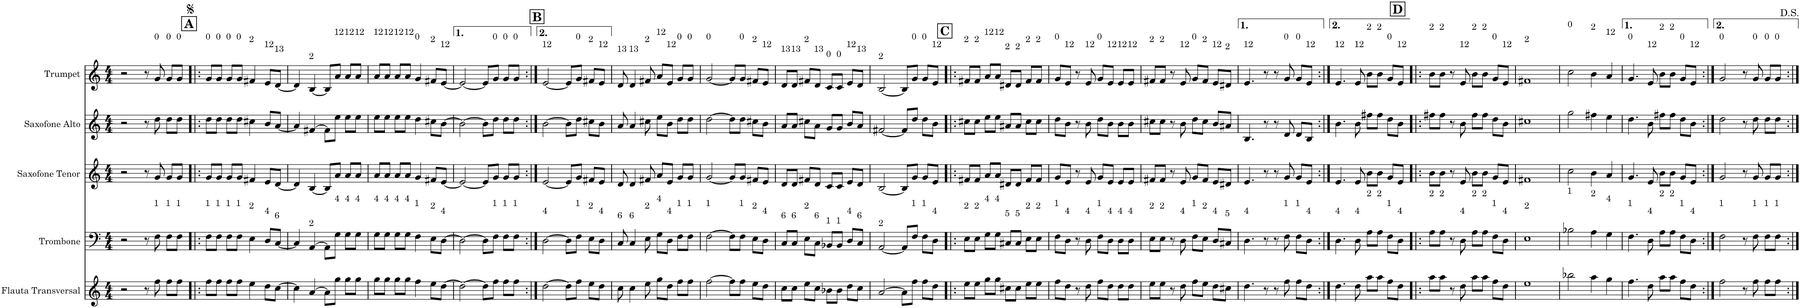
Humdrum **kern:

**kern	**kern	**kern	**kern	**kern
*part5	*part4	*part3	*part2	*part1
*staff5	*staff4	*staff3	*staff2	*staff1
*I"Flauta Transversal	*I"Trombone	*I"Saxofone Tenor	*I"Saxofone Alto	*I"Trumpet
*I'Fl.	*I'Tbn.	*I'Sax. Tn.	*	*I'Tpt.
*clefG2	*clefF4	*clefG2	*clefG2	*clefG2
*	*	*Trd8c14	*Trd5c9	*Trd1c2
*k[]	*k[]	*k[]	*k[]	*k[]
*M4/4	*M4/4	*M4/4	*M4/4	*M4/4
=1	=1	=1	=1	=1
2r	2r	2r	2r	2r
8r	8r	8r	8r	8r
!	!	!	!	!LO:TX:a:t=0
!	!LO:TX:a:t=1	!	!	!
8ff\	8F\	8g/	8dd\	8g/
!	!	!	!	!LO:TX:a:t=0
!	!LO:TX:a:t=1	!	!	!
8ff\L	8F\L	8g/L	8dd\L	8g/L
!	!	!	!	!LO:TX:a:t=0
!	!LO:TX:a:t=1	!	!	!
8ff\J	8F\J	8g/J	8dd\J	8g/J
!!LO:REH:place=s1:a:B:cj:fs=14:t=A
=2!|:	=2!|:	=2!|:	=2!|:	=2!|:
!	!	!	!	!LO:TX:a:t=0
!	!LO:TX:a:t=1	!	!	!
8ff\L	8F\L	8g/L	8dd\L	8g/L
!	!	!	!	!LO:TX:a:t=0
!	!LO:TX:a:t=1	!	!	!
8ff\J	8F\J	8g/J	8dd\J	8g/J
!	!	!	!	!LO:TX:a:t=0
!	!LO:TX:a:t=1	!	!	!
8ff\L	8F\L	8g/L	8dd\L	8g/L
!	!	!	!	!LO:TX:a:t=0
!	!LO:TX:a:t=1	!	!	!
8ff\J	8F\J	8g/J	8dd\J	8g/J
!	!	!	!	!LO:TX:a:t=2
!	!LO:TX:a:t=2	!	!	!
4ee\	4E\	4f#X/	4cc#X\	4f#X/
!	!	!	!	!LO:TX:a:t=12
!	!LO:TX:a:t=4	!	!	!
8dd\L	8D/L	8e/L	8b/L	8e/L
!	!	!	!	!LO:TX:a:t=13
!	!LO:TX:a:t=6	!	!	!
[8cc\J	[8C/J	[8d/J	[8a/J	[8d/J
=3	=3	=3	=3	=3
4cc\]	4C/]	4d/]	4a/]	4d/]
!	!	!	!	!LO:TX:a:t=2
!	!LO:TX:a:t=2	!	!	!
[4a/	[4AA/	[4B/	[4f#X/	[4B/
8a\L]	8AA\L]	8B/L]	8f#\L]	8B/L]
!	!	!	!	!LO:TX:a:t=12
!	!LO:TX:a:t=4	!	!	!
8gg\J	8G\J	8a/J	8ee\J	8a/J
!	!	!	!	!LO:TX:a:t=12
!	!LO:TX:a:t=4	!	!	!
8gg\L	8G\L	8a/L	8ee\L	8a/L
!	!	!	!	!LO:TX:a:t=12
!	!LO:TX:a:t=4	!	!	!
8gg\J	8G\J	8a/J	8ee\J	8a/J
=4	=4	=4	=4	=4
!	!	!	!	!LO:TX:a:t=12
!	!LO:TX:a:t=4	!	!	!
8gg\L	8G\L	8a/L	8ee\L	8a/L
!	!	!	!	!LO:TX:a:t=12
!	!LO:TX:a:t=4	!	!	!
8gg\J	8G\J	8a/J	8ee\J	8a/J
!	!	!	!	!LO:TX:a:t=12
!	!LO:TX:a:t=4	!	!	!
8gg\L	8G\L	8a/L	8ee\L	8a/L
!	!	!	!	!LO:TX:a:t=12
!	!LO:TX:a:t=4	!	!	!
8gg\J	8G\J	8a/J	8ee\J	8a/J
!	!	!	!	!LO:TX:a:t=0
!	!LO:TX:a:t=1	!	!	!
4ff\	4F\	4g/	4dd\	4g/
!	!	!	!	!LO:TX:a:t=2
!	!LO:TX:a:t=2	!	!	!
8ee\L	8E\L	8f#X/L	8cc#X\L	8f#X/L
!	!	!	!	!LO:TX:a:t=12
!	!LO:TX:a:t=4	!	!	!
[8dd\J	[8D\J	[8e/J	[8b\J	[8e/J
=5	=5	=5	=5	=5
2dd\_	2D\_	2e/_	2b\_	2e/_
8dd\L]	8D\L]	8e/L]	8b\L]	8e/L]
!	!	!	!	!LO:TX:a:t=0
!	!LO:TX:a:t=1	!	!	!
8ff\J	8F\J	8g/J	8dd\J	8g/J
!	!	!	!	!LO:TX:a:t=0
!	!LO:TX:a:t=1	!	!	!
8ff\L	8F\L	8g/L	8dd\L	8g/L
!	!	!	!	!LO:TX:a:t=0
!	!LO:TX:a:t=1	!	!	!
8ff\J	8F\J	8g/J	8dd\J	8g/J
!!LO:REH:place=s1:a:B:cj:fs=14:t=B
=6:|!	=6:|!	=6:|!	=6:|!	=6:|!
!	!	!	!	!LO:TX:a:t=12
!	!LO:TX:a:t=4	!	!	!
[2dd\	[2D\	[2e/	[2b\	[2e/
8dd\L]	8D\L]	8e/L]	8b\L]	8e/L]
!	!	!	!	!LO:TX:a:t=0
!	!LO:TX:a:t=1	!	!	!
8ff\J	8F\J	8g/J	8dd\J	8g/J
!	!	!	!	!LO:TX:a:t=2
!	!LO:TX:a:t=2	!	!	!
8ee\L	8E\L	8f#X/L	8cc#X\L	8f#X/L
!	!	!	!	!LO:TX:a:t=12
!	!LO:TX:a:t=4	!	!	!
8dd\J	8D\J	8e/J	8b\J	8e/J
=7	=7	=7	=7	=7
!	!	!	!	!LO:TX:a:t=13
!	!LO:TX:a:t=6	!	!	!
8cc\	8C/	8d/	8a/	8d/
!	!	!	!	!LO:TX:a:t=13
!	!LO:TX:a:t=6	!	!	!
4cc\	4C/	4d/	4a/	4d/
!	!	!	!	!LO:TX:a:t=2
!	!LO:TX:a:t=2	!	!	!
8ee\	8E\	8f#X/	8cc#X\	8f#X/
!	!	!	!	!LO:TX:a:t=12
!	!LO:TX:a:t=4	!	!	!
8gg\L	8G\L	8a/L	8ee\L	8a/L
!	!	!	!	!LO:TX:a:t=12
!	!LO:TX:a:t=4	!	!	!
8dd\J	8D\J	8e/J	8b\J	8e/J
!	!	!	!	!LO:TX:a:t=0
!	!LO:TX:a:t=1	!	!	!
8ff\L	8F\L	8g/L	8dd\L	8g/L
!	!	!	!	!LO:TX:a:t=0
!	!LO:TX:a:t=1	!	!	!
8ff\J	8F\J	8g/J	8dd\J	8g/J
=8	=8	=8	=8	=8
!	!	!	!	!LO:TX:a:t=0
!	!LO:TX:a:t=1	!	!	!
[2ff\	[2F\	[2g/	[2dd\	[2g/
8ff\L]	8F\L]	8g/L]	8dd\L]	8g/L]
!	!	!	!	!LO:TX:a:t=0
!	!LO:TX:a:t=1	!	!	!
8ff\J	8F\J	8g/J	8dd\J	8g/J
!	!	!	!	!LO:TX:a:t=2
!	!LO:TX:a:t=2	!	!	!
8ee\L	8E\L	8f#X/L	8cc#X\L	8f#X/L
!	!	!	!	!LO:TX:a:t=12
!	!LO:TX:a:t=4	!	!	!
8dd\J	8D\J	8e/J	8b\J	8e/J
=9	=9	=9	=9	=9
!	!	!	!	!LO:TX:a:t=13
!	!LO:TX:a:t=6	!	!	!
8cc\L	8C/L	8d/L	8a/L	8d/L
!	!	!	!	!LO:TX:a:t=13
!	!LO:TX:a:t=6	!	!	!
8cc\J	8C/J	8d/J	8a/J	8d/J
!	!	!	!	!LO:TX:a:t=2
!	!LO:TX:a:t=2	!	!	!
8ee\L	8E\L	8f#X/L	8cc#X\L	8f#X/L
!	!	!	!	!LO:TX:a:t=13
!	!LO:TX:a:t=6	!	!	!
8cc\J	8C\J	8d/J	8a\J	8d/J
!	!	!	!	!LO:TX:a:t=0
!	!LO:TX:a:t=1	!	!	!
8b-X\L	8BB-X/L	8c/L	8g/L	8c/L
!	!	!	!	!LO:TX:a:t=0
!	!LO:TX:a:t=1	!	!	!
8b-\J	8BB-/J	8c/J	8g/J	8c/J
!	!	!	!	!LO:TX:a:t=12
!	!LO:TX:a:t=4	!	!	!
8dd\L	8D/L	8e/L	8b/L	8e/L
!	!	!	!	!LO:TX:a:t=13
!	!LO:TX:a:t=6	!	!	!
8cc\J	8C/J	8d/J	8a/J	8d/J
=10	=10	=10	=10	=10
!	!	!	!	!LO:TX:a:t=2
!	!LO:TX:a:t=2	!	!	!
[2a/	[2AA/	[2B/	[2f#X/	[2B/
8a\L]	8AA/L]	8B/L]	8f#/L]	8B/L]
!	!	!	!	!LO:TX:a:t=0
!	!LO:TX:a:t=1	!	!	!
8ff\J	8F/J	8g/J	8dd/J	8g/J
!	!	!	!	!LO:TX:a:t=0
!	!LO:TX:a:t=1	!	!	!
8ff\L	8F\L	8g/L	8dd\L	8g/L
!	!	!	!	!LO:TX:a:t=12
!	!LO:TX:a:t=4	!	!	!
8dd\J	8D\J	8e/J	8b\J	8e/J
!!LO:REH:place=s1:a:B:cj:fs=14:t=C
=11!|:	=11!|:	=11!|:	=11!|:	=11!|:
!	!	!	!	!LO:TX:a:t=2
!	!LO:TX:a:t=2	!	!	!
8ee\L	8E\L	8f#X/L	8cc#X\L	8f#X/L
!	!	!	!	!LO:TX:a:t=2
!	!LO:TX:a:t=2	!	!	!
8ee\J	8E\J	8f#/J	8cc#\J	8f#/J
!	!	!	!	!LO:TX:a:t=12
!	!LO:TX:a:t=4	!	!	!
8gg\L	8G\L	8a/L	8ee\L	8a/L
!	!	!	!	!LO:TX:a:t=12
!	!LO:TX:a:t=4	!	!	!
8gg\J	8G\J	8a/J	8ee\J	8a/J
!	!	!	!	!LO:TX:a:t=2
!	!LO:TX:a:t=5	!	!	!
8cc#X\L	8C#X/L	8d#X/L	8a#X/L	8d#X/L
!	!	!	!	!LO:TX:a:t=2
!	!LO:TX:a:t=5	!	!	!
8cc#\J	8C#/J	8d#/J	8a#/J	8d#/J
!	!	!	!	!LO:TX:a:t=2
!	!LO:TX:a:t=2	!	!	!
8ee\L	8E\L	8f#/L	8cc#\L	8f#/L
!	!	!	!	!LO:TX:a:t=2
!	!LO:TX:a:t=2	!	!	!
8ee\J	8E\J	8f#/J	8cc#\J	8f#/J
=12	=12	=12	=12	=12
!	!	!	!	!LO:TX:a:t=0
!	!LO:TX:a:t=1	!	!	!
8ff\L	8F\L	8g/L	8dd\L	8g/L
!	!	!	!	!LO:TX:a:t=12
!	!LO:TX:a:t=4	!	!	!
8dd\J	8D\J	8e/J	8b\J	8e/J
8r	8r	8r	8r	8r
!	!	!	!	!LO:TX:a:t=12
!	!LO:TX:a:t=4	!	!	!
8dd\	8D\	8e/	8b\	8e/
!	!	!	!	!LO:TX:a:t=0
!	!LO:TX:a:t=1	!	!	!
8ff\L	8F\L	8g/L	8dd\L	8g/L
!	!	!	!	!LO:TX:a:t=12
!	!LO:TX:a:t=4	!	!	!
8dd\J	8D\J	8e/J	8b\J	8e/J
!	!	!	!	!LO:TX:a:t=12
!	!LO:TX:a:t=4	!	!	!
8dd\L	8D\L	8e/L	8b\L	8e/L
!	!	!	!	!LO:TX:a:t=12
!	!LO:TX:a:t=4	!	!	!
8dd\J	8D\J	8e/J	8b\J	8e/J
=13	=13	=13	=13	=13
!	!	!	!	!LO:TX:a:t=2
!	!LO:TX:a:t=2	!	!	!
8ee\L	8E\L	8f#X/L	8cc#X\L	8f#X/L
!	!	!	!	!LO:TX:a:t=2
!	!LO:TX:a:t=2	!	!	!
8ee\J	8E\J	8f#/J	8cc#\J	8f#/J
8r	8r	8r	8r	8r
!	!	!	!	!LO:TX:a:t=12
!	!LO:TX:a:t=4	!	!	!
8dd\	8D\	8e/	8b\	8e/
!	!	!	!	!LO:TX:a:t=0
!	!LO:TX:a:t=1	!	!	!
8ff\L	8F\L	8g/L	8dd\L	8g/L
!	!	!	!	!LO:TX:a:t=2
!	!LO:TX:a:t=2	!	!	!
8ee\J	8E\J	8f#/J	8cc#\J	8f#/J
!	!	!	!	!LO:TX:a:t=12
!	!LO:TX:a:t=4	!	!	!
8dd\L	8D/L	8e/L	8b/L	8e/L
!	!	!	!	!LO:TX:a:t=2
!	!LO:TX:a:t=5	!	!	!
8cc#X\J	8C#X/J	8d#X/J	8a#X/J	8d#X/J
=14	=14	=14	=14	=14
!	!	!	!	!LO:TX:a:t=12
!	!LO:TX:a:t=4	!	!	!
4.dd\	4.D\	4.e/	4.B/	4.e/
8r	8r	8r	8r	8r
8r	8r	8r	8r	8r
!	!	!	!	!LO:TX:a:t=0
!	!LO:TX:a:t=1	!	!	!
8ff\	8F\	8g/	8d/	8g/
!	!	!	!	!LO:TX:a:t=0
!	!LO:TX:a:t=1	!	!	!
8ff\L	8F\L	8g/L	8d/L	8g/L
!	!	!	!	!LO:TX:a:t=12
!	!LO:TX:a:t=4	!	!	!
8dd\J	8D\J	8e/J	8B/J	8e/J
!!LO:REH:place=s1:a:B:cj:fs=14:t=D:qo=3.5
=15:|!	=15:|!	=15:|!	=15:|!	=15:|!
!	!	!	!	!LO:TX:a:t=12
!	!LO:TX:a:t=4	!	!	!
4.dd\	4.D\	4.e/	4.b\	4.e/
!	!	!	!	!LO:TX:a:t=12
!	!LO:TX:a:t=4	!	!	!
8dd\	8D\	8e/	8b\	8e/
!	!	!	!	!LO:TX:a:t=2
!	!LO:TX:a:t=2	!	!	!
8aa\L	8A\L	8b\L	8ff#X\L	8b\L
!	!	!	!	!LO:TX:a:t=2
!	!LO:TX:a:t=2	!	!	!
8aa\J	8A\J	8b\J	8ff#\J	8b\J
!	!	!	!	!LO:TX:a:t=0
!	!LO:TX:a:t=1	!	!	!
8ff\L	8F\L	8g/L	8dd\L	8g/L
!	!	!	!	!LO:TX:a:t=12
!	!LO:TX:a:t=4	!	!	!
8dd\J	8D\J	8e/J	8b\J	8e/J
=16!|:	=16!|:	=16!|:	=16!|:	=16!|:
!	!	!	!	!LO:TX:a:t=2
!	!LO:TX:a:t=2	!	!	!
8aa\L	8A\L	8b\L	8ff#X\L	8b\L
!	!	!	!	!LO:TX:a:t=2
!	!LO:TX:a:t=2	!	!	!
8aa\J	8A\J	8b\J	8ff#\J	8b\J
8r	8r	8r	8r	8r
!	!	!	!	!LO:TX:a:t=12
!	!LO:TX:a:t=4	!	!	!
8dd\	8D\	8e/	8b\	8e/
!	!	!	!	!LO:TX:a:t=2
!	!LO:TX:a:t=2	!	!	!
8aa\L	8A\L	8b\L	8ff#\L	8b\L
!	!	!	!	!LO:TX:a:t=2
!	!LO:TX:a:t=2	!	!	!
8aa\J	8A\J	8b\J	8ff#\J	8b\J
!	!	!	!	!LO:TX:a:t=0
!	!LO:TX:a:t=1	!	!	!
8ff\L	8F\L	8g/L	8dd\L	8g/L
!	!	!	!	!LO:TX:a:t=12
!	!LO:TX:a:t=4	!	!	!
8dd\J	8D\J	8e/J	8b\J	8e/J
=17	=17	=17	=17	=17
!	!	!	!	!LO:TX:a:t=2
!	!LO:TX:a:t=2	!	!	!
1ee	1E	1f#X	1cc#X	1f#X
=18	=18	=18	=18	=18
!	!	!	!	!LO:TX:a:t=0
!	!LO:TX:a:t=1	!	!	!
2bb-X\	2B-X\	2cc\	2gg\	2cc\
!	!	!	!	!LO:TX:a:t=2
!	!LO:TX:a:t=2	!	!	!
4aa\	4A\	4b\	4ff#X\	4b\
!	!	!	!	!LO:TX:a:t=12
!	!LO:TX:a:t=4	!	!	!
4gg\	4G\	4a/	4ee\	4a/
=19	=19	=19	=19	=19
!	!	!	!	!LO:TX:a:t=0
!	!LO:TX:a:t=1	!	!	!
4.ff\	4.F\	4.g/	4.dd\	4.g/
!	!	!	!	!LO:TX:a:t=12
!	!LO:TX:a:t=4	!	!	!
8dd\	8D\	8e/	8b\	8e/
!	!	!	!	!LO:TX:a:t=2
!	!LO:TX:a:t=2	!	!	!
8aa\L	8A\L	8b\L	8ff#X\L	8b\L
!	!	!	!	!LO:TX:a:t=2
!	!LO:TX:a:t=2	!	!	!
8aa\J	8A\J	8b\J	8ff#\J	8b\J
!	!	!	!	!LO:TX:a:t=0
!	!LO:TX:a:t=1	!	!	!
8ff\L	8F\L	8g/L	8dd\L	8g/L
!	!	!	!	!LO:TX:a:t=12
!	!LO:TX:a:t=4	!	!	!
8dd\J	8D\J	8e/J	8b\J	8e/J
=20:|!	=20:|!	=20:|!	=20:|!	=20:|!
!	!	!	!	!LO:TX:a:t=0
!	!LO:TX:a:t=1	!	!	!
2ff\	2F\	2g/	2dd\	2g/
8r	8r	8r	8r	8r
!	!	!	!	!LO:TX:a:t=0
!	!LO:TX:a:t=1	!	!	!
8ff\	8F\	8g/	8dd\	8g/
!	!	!	!	!LO:TX:a:t=0
!	!LO:TX:a:t=1	!	!	!
8ff\L	8F\L	8g/L	8dd\L	8g/L
!	!	!	!	!LO:TX:a:t=0
!	!LO:TX:a:t=1	!	!	!
8ff\J	8F\J	8g/J	8dd\J	8g/J
=:|!	=:|!	=:|!	=:|!	=:|!
*-	*-	*-	*-	*-
